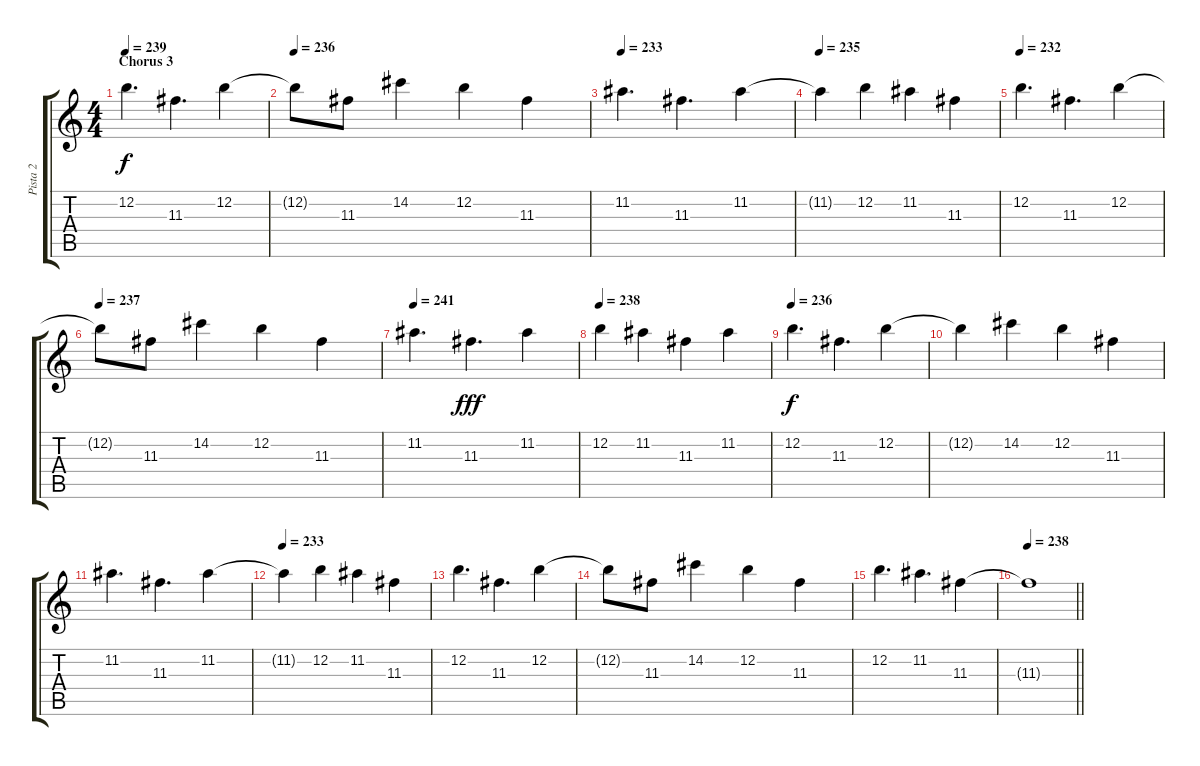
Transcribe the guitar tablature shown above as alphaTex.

\track ("Pista 2" "Pista 2") {instrument overdrivenguitar}
\staff {score tabs}
\tuning (E4 B3 G3 D3 A2 E2) {hide}
\ts (4 4)
\section ("" "Chorus 3")
\tempo 239
\clef g2
\ks c
12.2.4{d dy f} 11.3.4{d} 12.2.4 |
\tempo 236
12.2{t}.8 11.3.8 14.2.4 12.2.4 11.3.4 |
\tempo 233
11.2.4{d} 11.3.4{d} 11.2.4 |
\tempo 235
11.2{t}.4 12.2.4 11.2.4 11.3.4 |
\tempo 232
12.2.4{d} 11.3.4{d} 12.2.4 |
\tempo 237
12.2{t}.8 11.3.8 14.2.4 12.2.4 11.3.4 |
\tempo 241
11.2.4{d} 11.3.4{d dy fff} 11.2.4 |
\tempo 238
12.2.4 11.2.4 11.3.4 11.2.4 |
\tempo 236
12.2.4{d dy f} 11.3.4{d} 12.2.4 |
12.2{t}.4 14.2.4 12.2.4 11.3.4 |
11.2.4{d} 11.3.4{d} 11.2.4 |
\tempo 233
11.2{t}.4 12.2.4 11.2.4 11.3.4 |
12.2.4{d} 11.3.4{d} 12.2.4 |
12.2{t}.8 11.3.8 14.2.4 12.2.4 11.3.4 |
12.2.4{d} 11.2.4{d} 11.3.4 |
\tempo 238
\barLineRight lightlight
11.3{t}.1
